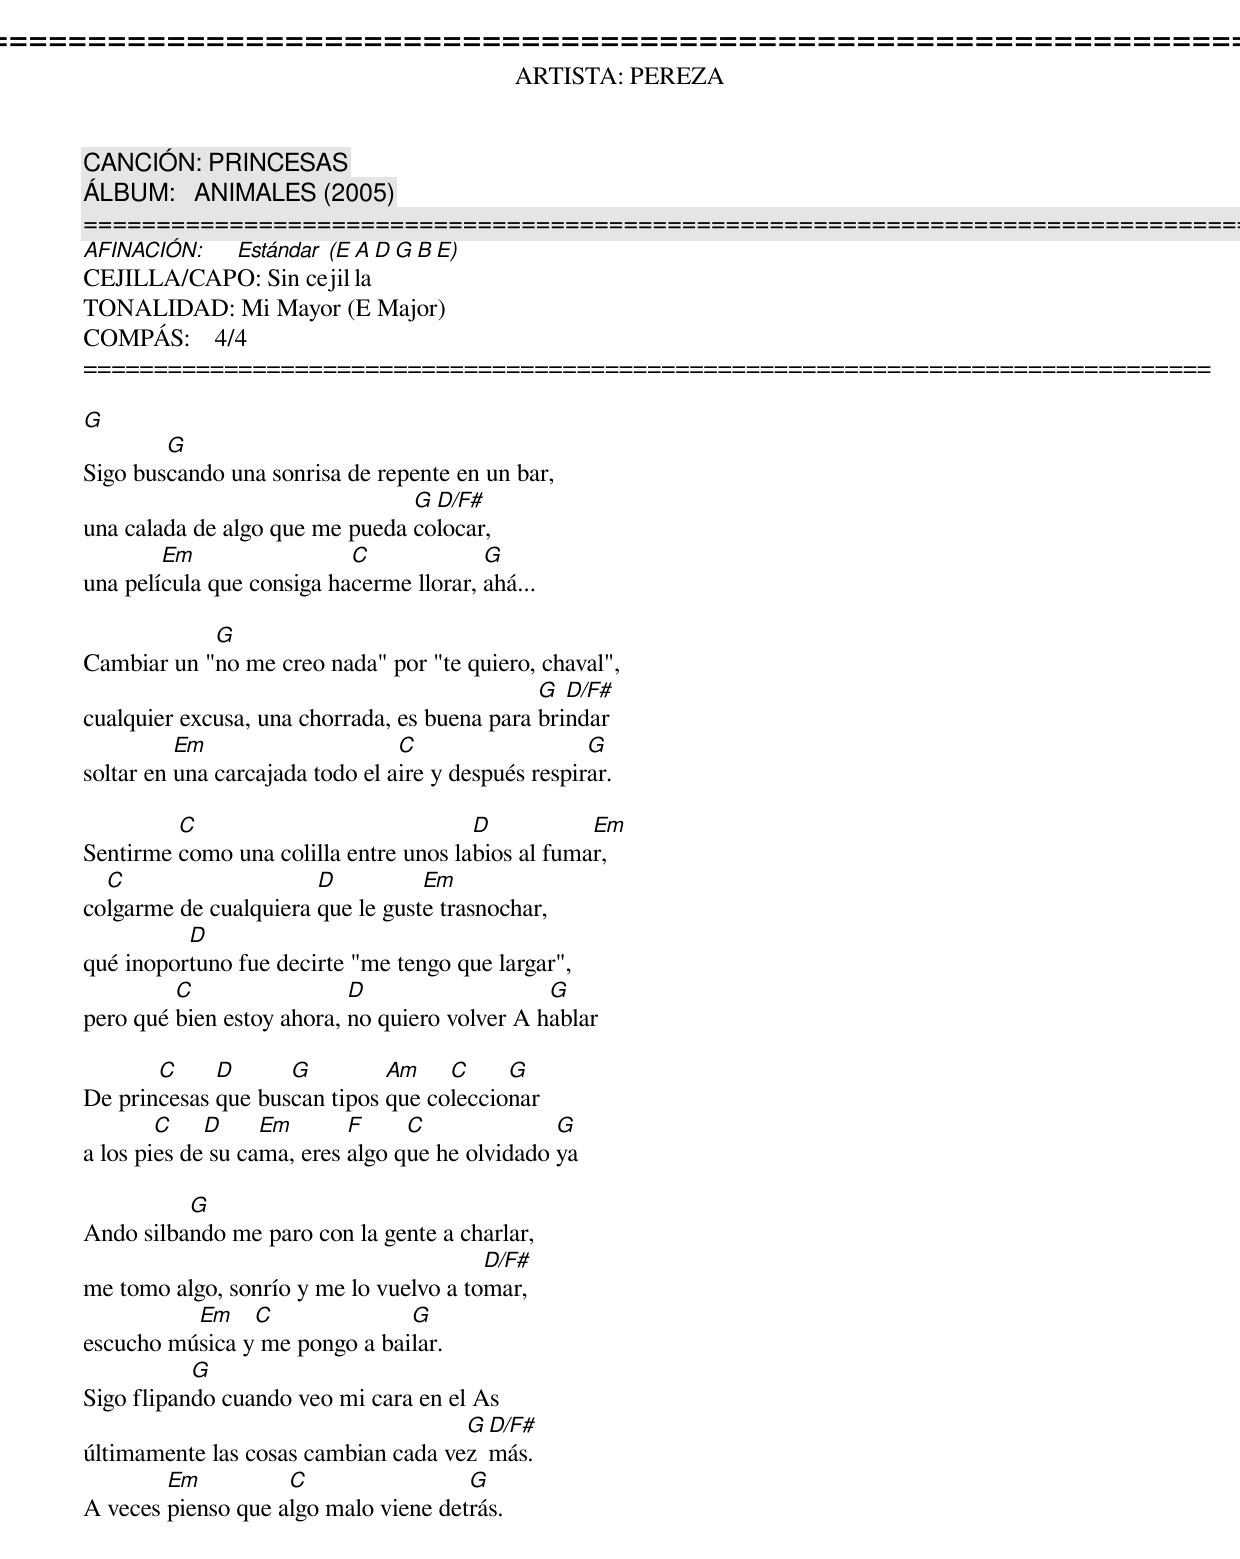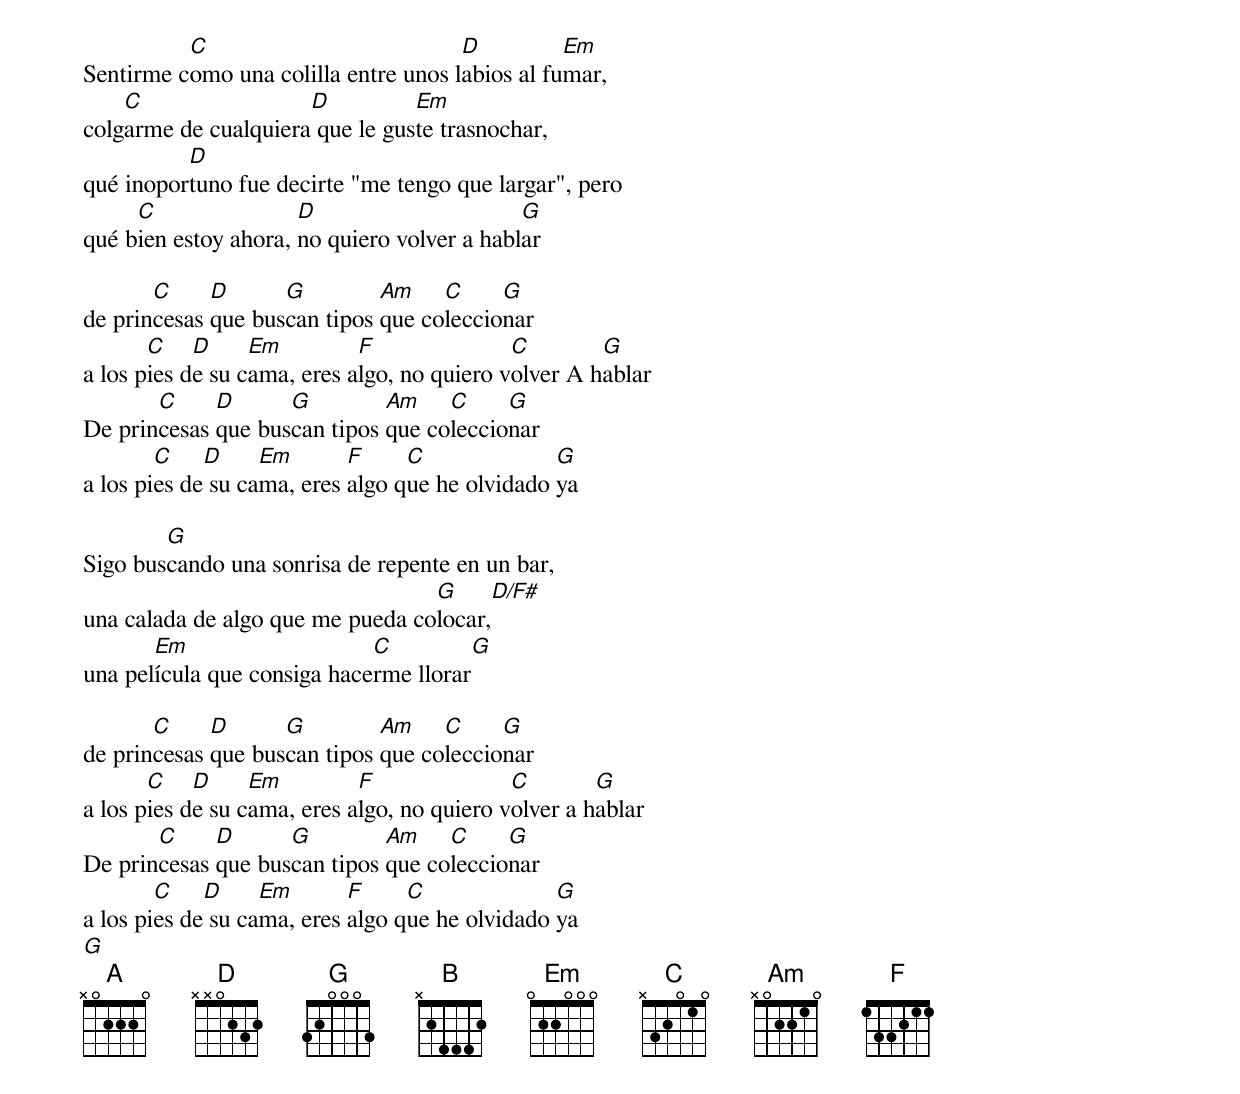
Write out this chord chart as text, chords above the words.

================================================================================
ARTISTA: PEREZA
CANCIÓN: PRINCESAS
ÁLBUM:   ANIMALES (2005)
================================================================================
AFINACIÓN: Estándar (E A D G B E)
CEJILLA/CAPO: Sin cejilla
TONALIDAD: Mi Mayor (E Major)
BPM:       124
COMPÁS:    4/4
================================================================================

G
        G
Sigo buscando una sonrisa de repente en un bar,
                                G D/F#
una calada de algo que me pueda colocar,
        Em                 C             G
una película que consiga hacerme llorar, ahá...

            G
Cambiar un "no me creo nada" por "te quiero, chaval",
                                              G  D/F#
cualquier excusa, una chorrada, es buena para brindar
          Em                     C                   G
soltar en una carcajada todo el aire y después respirar.

         C                             D           Em
Sentirme como una colilla entre unos labios al fumar,
  C                    D          Em
colgarme de cualquiera que le guste trasnochar,
          D
qué inoportuno fue decirte "me tengo que largar",
         C                 D                   G
pero qué bien estoy ahora, no quiero volver A hablar

       C     D      G         Am    C     G
De princesas que buscan tipos que coleccionar
        C    D     Em       F     C              G
a los pies de su cama, eres algo que he olvidado ya

          G
Ando silbando me paro con la gente a charlar,
                                        D/F#
me tomo algo, sonrío y me lo vuelvo a tomar,
          Em    C              G
escucho música y me pongo a bailar.
           G
Sigo flipando cuando veo mi cara en el As
                                     G D/F#
últimamente las cosas cambian cada vez más.
        Em          C                 G
A veces pienso que algo malo viene detrás.



          C                           D          Em
Sentirme como una colilla entre unos labios al fumar,
    C                 D          Em
colgarme de cualquiera que le guste trasnochar,
          D
qué inoportuno fue decirte "me tengo que largar", pero
     C                D                      G
qué bien estoy ahora, no quiero volver a hablar

       C     D      G         Am    C     G
de princesas que buscan tipos que coleccionar
       C    D     Em         F               C        G
a los pies de su cama, eres algo, no quiero volver A hablar
       C     D      G         Am    C     G
De princesas que buscan tipos que coleccionar
        C    D     Em       F     C              G
a los pies de su cama, eres algo que he olvidado ya

        G
Sigo buscando una sonrisa de repente en un bar,
                                  G     D/F#
una calada de algo que me pueda colocar,
       Em                    C         G
una película que consiga hacerme llorar

       C     D      G         Am    C     G
de princesas que buscan tipos que coleccionar
       C    D     Em         F               C        G
a los pies de su cama, eres algo, no quiero volver a hablar
       C     D      G         Am    C     G
De princesas que buscan tipos que coleccionar
        C    D     Em       F     C              G
a los pies de su cama, eres algo que he olvidado ya
G
